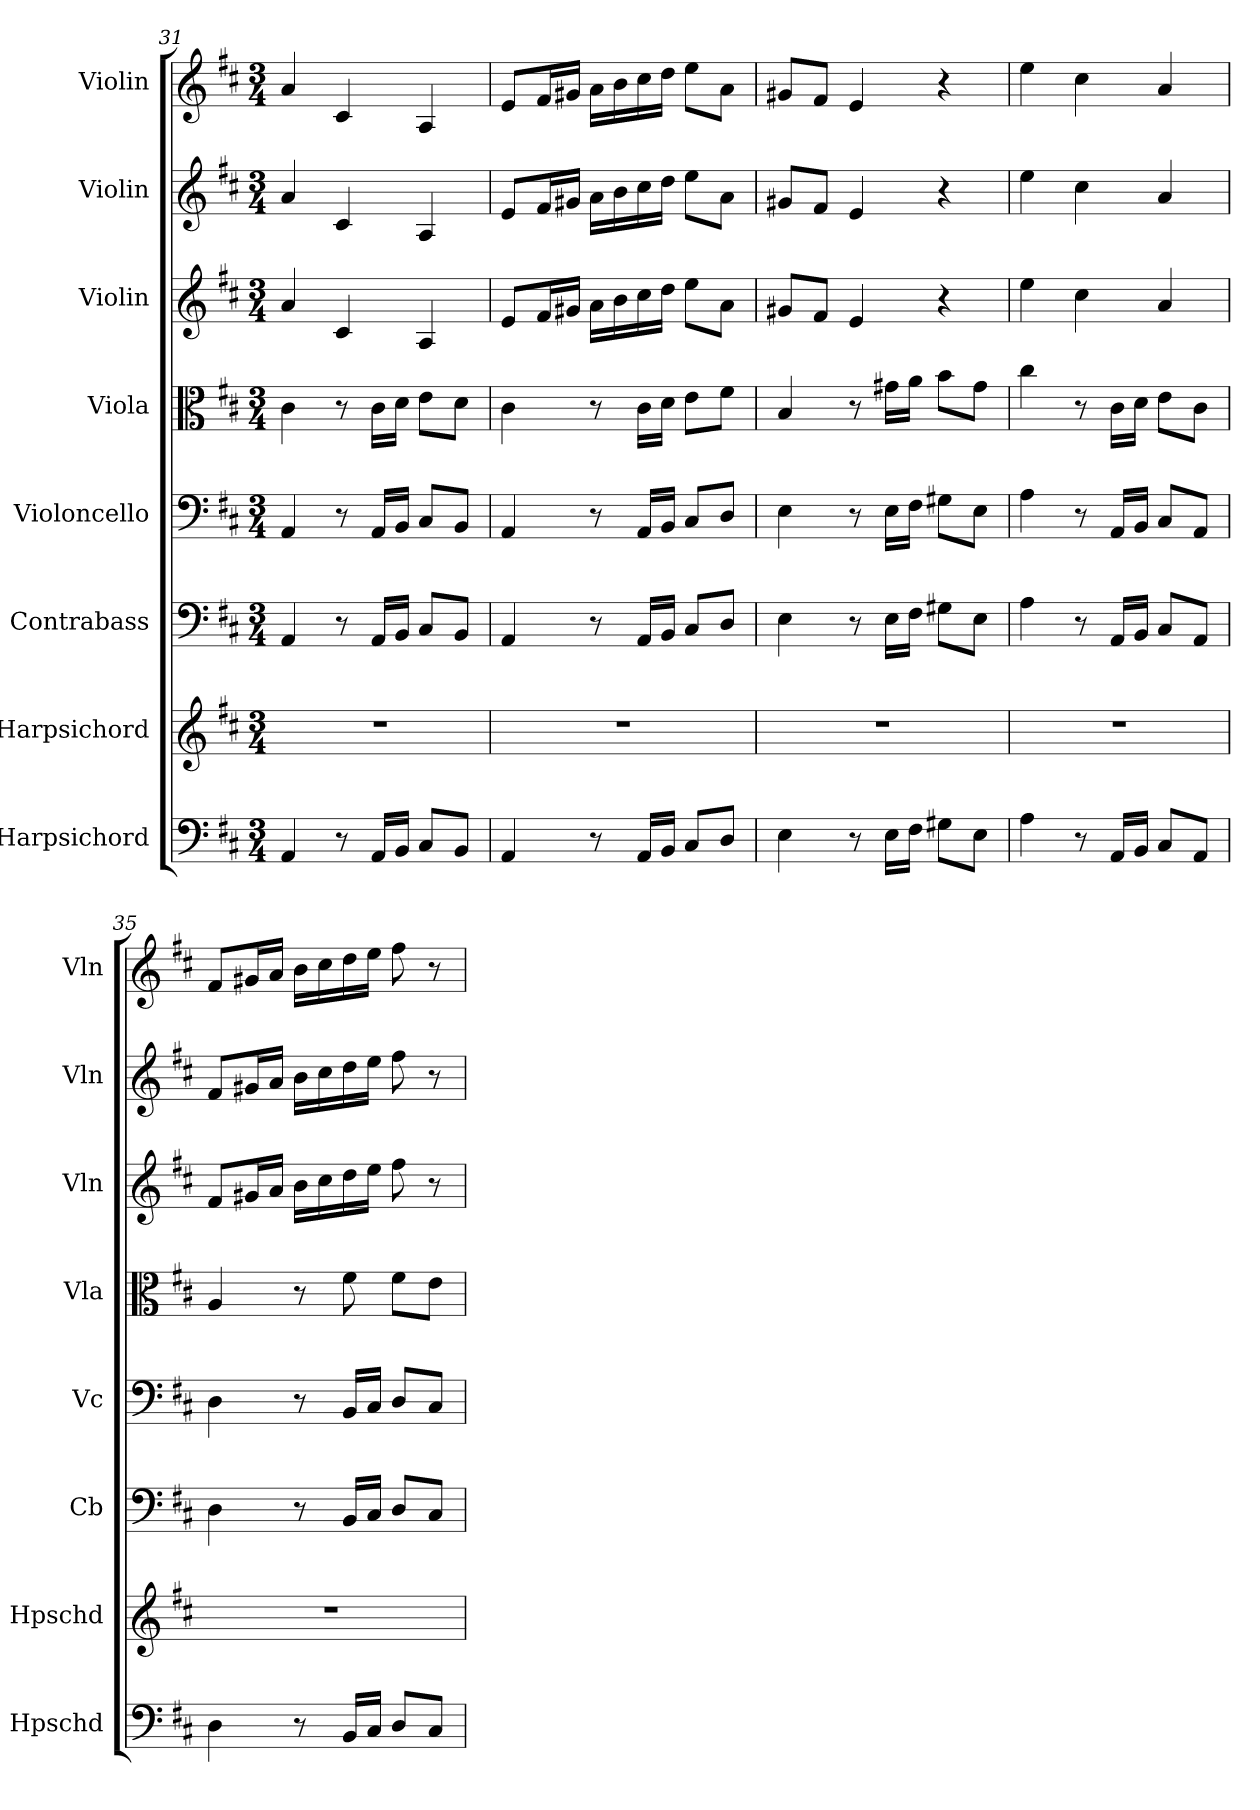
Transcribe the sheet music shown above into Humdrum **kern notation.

**kern	**kern	**kern	**kern	**kern	**kern	**kern	**kern
*part8	*part7	*part6	*part5	*part4	*part3	*part2	*part1
*staff8	*staff7	*staff6	*staff5	*staff4	*staff3	*staff2	*staff1
*I"Harpsichord	*I"Harpsichord	*I"Contrabass	*I"Violoncello	*I"Viola	*I"Violin	*I"Violin	*I"Violin
*I'Hpschd	*I'Hpschd	*I'Cb	*I'Vc	*I'Vla	*I'Vln	*I'Vln	*I'Vln
*clefF4	*clefG2	*clefF4	*clefF4	*clefC3	*clefG2	*clefG2	*clefG2
*k[f#c#]	*k[f#c#]	*k[f#c#]	*k[f#c#]	*k[f#c#]	*k[f#c#]	*k[f#c#]	*k[f#c#]
*M3/4	*M3/4	*M3/4	*M3/4	*M3/4	*M3/4	*M3/4	*M3/4
=31	=31	=31	=31	=31	=31	=31	=31
4AA/	2.r	4AA/	4AA/	4c#\	4a/	4a/	4a/
8r	.	8r	8r	8r	4c#/	4c#/	4c#/
16AA/LL	.	16AA/LL	16AA/LL	16c#\LL	.	.	.
16BB/JJ	.	16BB/JJ	16BB/JJ	16d\JJ	.	.	.
8C#/L	.	8C#/L	8C#/L	8e\L	4A/	4A/	4A/
8BB/J	.	8BB/J	8BB/J	8d\J	.	.	.
=32	=32	=32	=32	=32	=32	=32	=32
4AA/	2.r	4AA/	4AA/	4c#\	8e/L	8e/L	8e/L
.	.	.	.	.	16f#/L	16f#/L	16f#/L
.	.	.	.	.	16g#X/JJ	16g#X/JJ	16g#X/JJ
8r	.	8r	8r	8r	16a\LL	16a\LL	16a\LL
.	.	.	.	.	16b\	16b\	16b\
16AA/LL	.	16AA/LL	16AA/LL	16c#\LL	16cc#\	16cc#\	16cc#\
16BB/JJ	.	16BB/JJ	16BB/JJ	16d\JJ	16dd\JJ	16dd\JJ	16dd\JJ
8C#/L	.	8C#/L	8C#/L	8e\L	8ee\L	8ee\L	8ee\L
8D/J	.	8D/J	8D/J	8f#\J	8a\J	8a\J	8a\J
=33	=33	=33	=33	=33	=33	=33	=33
4E\	2.r	4E\	4E\	4B/	8g#X/L	8g#X/L	8g#X/L
.	.	.	.	.	8f#/J	8f#/J	8f#/J
8r	.	8r	8r	8r	4e/	4e/	4e/
16E\LL	.	16E\LL	16E\LL	16g#X\LL	.	.	.
16F#\JJ	.	16F#\JJ	16F#\JJ	16a\JJ	.	.	.
8G#X\L	.	8G#X\L	8G#X\L	8b\L	4r	4r	4r
8E\J	.	8E\J	8E\J	8g#\J	.	.	.
=34	=34	=34	=34	=34	=34	=34	=34
4A\	2.r	4A\	4A\	4cc#\	4ee\	4ee\	4ee\
8r	.	8r	8r	8r	4cc#\	4cc#\	4cc#\
16AA/LL	.	16AA/LL	16AA/LL	16c#\LL	.	.	.
16BB/JJ	.	16BB/JJ	16BB/JJ	16d\JJ	.	.	.
8C#/L	.	8C#/L	8C#/L	8e\L	4a/	4a/	4a/
8AA/J	.	8AA/J	8AA/J	8c#\J	.	.	.
=35	=35	=35	=35	=35	=35	=35	=35
4D\	2.r	4D\	4D\	4A/	8f#/L	8f#/L	8f#/L
.	.	.	.	.	16g#X/L	16g#X/L	16g#X/L
.	.	.	.	.	16a/JJ	16a/JJ	16a/JJ
8r	.	8r	8r	8r	16b\LL	16b\LL	16b\LL
.	.	.	.	.	16cc#\	16cc#\	16cc#\
16BB/LL	.	16BB/LL	16BB/LL	8f#\	16dd\	16dd\	16dd\
16C#/JJ	.	16C#/JJ	16C#/JJ	.	16ee\JJ	16ee\JJ	16ee\JJ
8D/L	.	8D/L	8D/L	8f#\L	8ff#\	8ff#\	8ff#\
8C#/J	.	8C#/J	8C#/J	8e\J	8r	8r	8r
=	=	=	=	=	=	=	=
*-	*-	*-	*-	*-	*-	*-	*-
